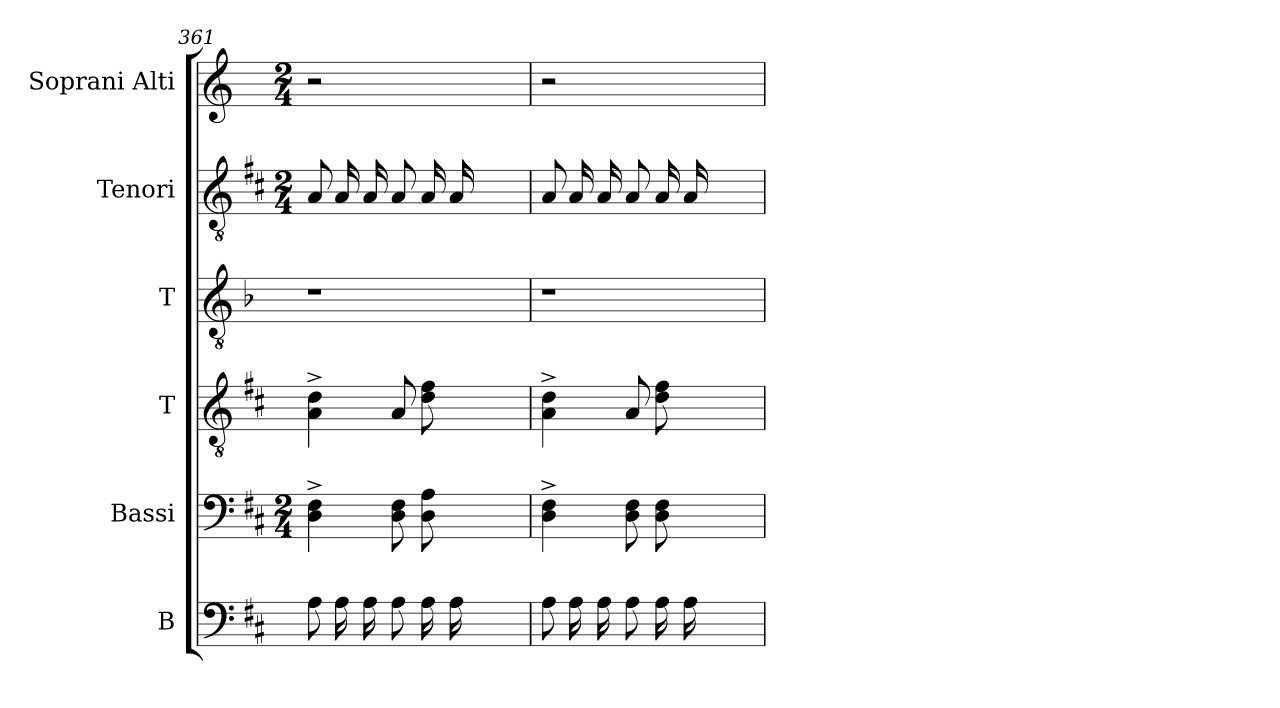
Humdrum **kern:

**kern	**kern	**kern	**kern	**kern	**kern
*part6	*part5	*part4	*part3	*part2	*part1
*staff6	*staff5	*staff4	*staff3	*staff2	*staff1
*I"B	*I"Bassi	*I"T	*I"T	*I"Tenori	*I"Soprani  Alti
*I'B	*I'B	*I'T	*I'T	*I'T	*I'S  A
!!LO:PB:g=z
*clefF4	*clefF4	*clefGv2	*clefGv2	*clefGv2	*clefG2
*k[f#c#]	*k[f#c#]	*k[f#c#]	*k[b-]	*k[f#c#]	*k[]
*D:	*D:	*D:	*F:	*D:	*C:
*	*M2/4	*	*	*M2/4	*M2/4
=361	=361	=361	=361	=361	=361
8A\	4F#\^> 4D\^>	4d\^> 4A\^>	1r	8A/	2r
16A\	.	.	.	16A/	.
16A\	.	.	.	16A/	.
8A\	8F#\ 8D\	8A/	.	8A/	.
16A\	8A\ 8D\	8f#\ 8d\	.	16A/	.
16A\	.	.	.	16A/	.
2ryy	2ryy	2ryy	.	2ryy	2ryy
=362	=362	=362	=362	=362	=362
8A\	4F#\^> 4D\^>	4d\^> 4A\^>	1r	8A/	2r
16A\	.	.	.	16A/	.
16A\	.	.	.	16A/	.
8A\	8F#\ 8D\	8A/	.	8A/	.
16A\	8F#\ 8D\	8f#\ 8d\	.	16A/	.
16A\	.	.	.	16A/	.
2ryy	2ryy	2ryy	.	2ryy	2ryy
=	=	=	=	=	=
*-	*-	*-	*-	*-	*-
